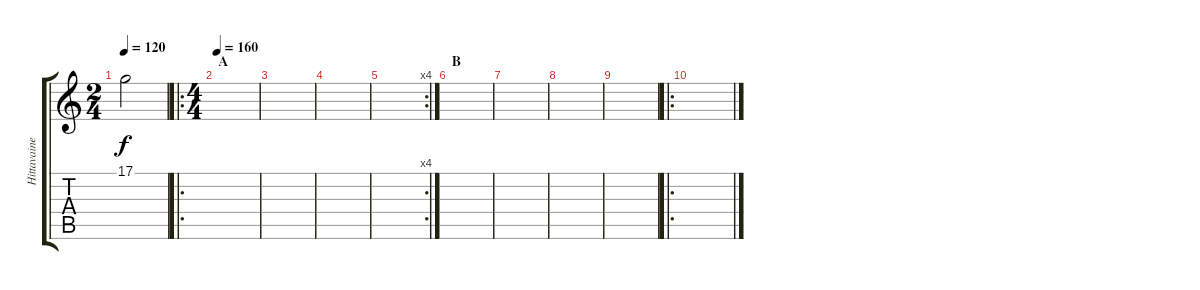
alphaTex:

\track ("Hittavainen" "Hittavaine") {instrument recorder}
\staff {score tabs}
\tuning (D4 A3 F3 C3 G2 D2) {hide}
\ts (2 4)
\tempo 120
\clef g2
\ks c
17.1{t}.2{dy f} |
\ro
\ts (4 4)
\section ("" "A")
\tempo 160
|
|
|
\rc 4
|
\section ("" "B")
|
|
|
|
\ro
